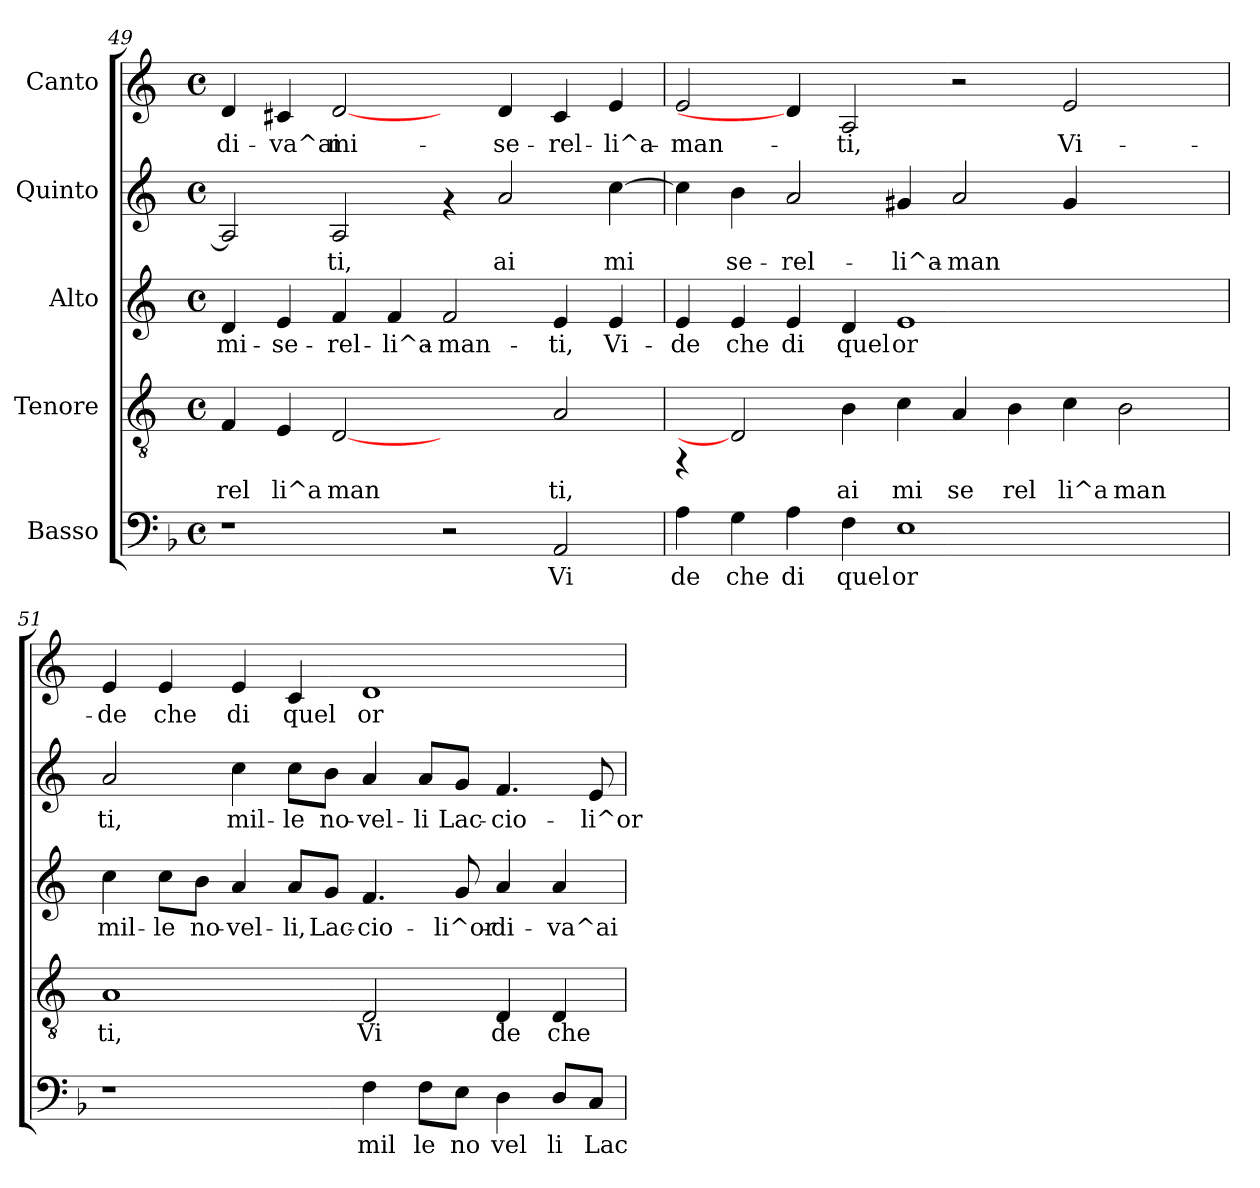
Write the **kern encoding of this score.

**kern	**text	**kern	**text	**kern	**text	**kern	**text	**kern	**text
*part5	*part5	*part4	*part4	*part3	*part3	*part2	*part2	*part1	*part1
*staff5	*staff5	*staff4	*staff4	*staff3	*staff3	*staff2	*staff2	*staff1	*staff1
*I"Basso	*	*I"Tenore	*	*I"Alto	*	*I"Quinto	*	*I"Canto	*
!!LO:LB:g=z
*clefF4	*	*clefGv2	*	*clefG2	*	*clefG2	*	*clefG2	*
*	*	*ITrd-3c-5	*	*ITrd-3c-5	*	*ITrd-3c-5	*	*ITrd-3c-5	*
*k[b-]	*	*k[b-]	*	*k[b-]	*	*k[b-]	*	*k[b-]	*
*F:	*	*F:	*	*F:	*	*F:	*	*F:	*
*M4/4	*	*M4/4	*	*M4/4	*	*M4/4	*	*M4/4	*
*met(c)	*	*met(c)	*	*met(c)	*	*met(c)	*	*met(c)	*
=49	=49	=49	=49	=49	=49	=49	=49	=49	=49
!	!	!	!LO:LY:b:cj	!	!LO:LY:b:cj	!	!LO:LY:b:cj	!	!LO:LY:b:cj
1r	.	4B-/	rel	4g/	mi-	2d/]	--	4g/	di-
!	!	!	!LO:LY:b:cj	!	!LO:LY:b:cj	!	!	!	!LO:LY:b:cj
.	.	4A/	li^a	4a/	-se-	.	.	4f#X/	-va^ai
!	!	!	!LO:LY:b:cj	!	!LO:LY:b:cj	!	!LO:LY:b:cj	!	!LO:LY:b:cj
.	.	[2G	man	4b-/	-rel-	2d/	-ti,	[2g/	mi-
!	!	!	!	!	!LO:LY:b:cj	!	!	!	!
.	.	.	.	4b-/	-li^a-	.	.	.	.
!	!	!	!	!	!LO:LY:b:cj	!	!	!	!
2r	.	2ryy	.	2b-/	-man-	4rf	.	4ryy	.
!	!	!	!	!	!	!	!LO:LY:b:cj	!	!LO:LY:b:cj
.	.	.	.	.	.	2dd/	ai	4g/	-se-
!	!LO:LY:b:cj	!	!LO:LY:b:cj	!	!LO:LY:b:cj	!	!	!	!LO:LY:b:cj
2AA/	Vi	2d/	ti,	4a/	-ti,	.	.	4f#/	-rel-
!	!	!	!	!	!LO:LY:b:cj	!	!LO:LY:b:cj	!	!LO:LY:b:cj
.	.	.	.	4a/	Vi-	[>4ff\	mi-	4a/	-li^a-
=50	=50	=50	=50	=50	=50	=50	=50	=50	=50
!	!LO:LY:b:cj	!	!	!	!LO:LY:b:cj	!	!LO:LY:b:cj	!	!LO:LY:b:cj
4A\	de	4rFF	.	4a/	-de	4ff\]	--	2a/	-man-
!	!LO:LY:b:cj	!	!	!	!LO:LY:b:cj	!	!LO:LY:b:cj	!	!
4G\	che	2G]	.	4a/	che	4ee\	-se-	.	.
!	!LO:LY:b:cj	!	!	!	!LO:LY:b:cj	!	!LO:LY:b:cj	!	!
4A\	di	.	.	4a/	di	2dd/	-rel-	4g/]	.
!	!LO:LY:b:cj	!	!LO:LY:b:cj	!	!LO:LY:b:cj	!	!	!	!LO:LY:b:cj
4F\	quel	4e\	ai	4g/	quel	.	.	2d/	-ti,
!	!LO:LY:b:cj	!	!LO:LY:b:cj	!	!LO:LY:b:cj	!	!LO:LY:b:cj	!	!
1E	or	4f\	mi	1a	or	4cc#X/	-li^a-	.	.
!	!	!	!LO:LY:b:cj	!	!	!	!LO:LY:b:cj	!	!
.	.	4d/	se	.	.	2dd/	-man-	2r	.
!	!	!	!LO:LY:b:cj	!	!	!	!	!	!
.	.	4e\	rel	.	.	.	.	.	.
!	!	!	!LO:LY:b:cj	!	!	!	!LO:LY:b:cj	!	!LO:LY:b:cj
.	.	4f\	li^a	.	.	4cc#/	--	2a/	Vi-
!	!	!	!LO:LY:b:cj	!	!	!	!	!	!
2ryy	.	2e\	man	2ryy	.	2ryy	.	.	.
.	.	.	.	.	.	.	.	4ryy	.
=51	=51	=51	=51	=51	=51	=51	=51	=51	=51
!	!	!	!LO:LY:b:cj	!	!LO:LY:b:cj	!	!LO:LY:b:cj	!	!LO:LY:b:cj
1r	.	1d	ti,	4ff\	mil-	2dd/	-ti,	4a/	-de
!	!	!	!	!	!LO:LY:b:cj	!	!	!	!LO:LY:b:cj
.	.	.	.	8ff\L	-le	.	.	4a/	che
!	!	!	!	!	!LO:LY:b:cj	!	!	!	!
.	.	.	.	8ee\J	no-	.	.	.	.
!	!	!	!	!	!LO:LY:b:cj	!	!LO:LY:b:cj	!	!LO:LY:b:cj
.	.	.	.	4dd/	-vel-	4ff\	mil-	4a/	di
!	!	!	!	!	!LO:LY:b:cj	!	!LO:LY:b:cj	!	!LO:LY:b:cj
.	.	.	.	8dd/L	-li,	8ff\L	-le	4f/	quel
!	!	!	!	!	!LO:LY:b:cj	!	!LO:LY:b:cj	!	!
.	.	.	.	8cc/J	Lac-	8ee\J	no-	.	.
!	!LO:LY:b:cj	!	!LO:LY:b:cj	!	!LO:LY:b:cj	!	!LO:LY:b:cj	!	!LO:LY:b:cj
4F\	mil	2G/	Vi	4.b-/	-cio-	4dd/	-vel-	1g	or
!	!LO:LY:b:cj	!	!	!	!	!	!LO:LY:b:cj	!	!
8F\L	le	.	.	.	.	8dd/L	-li	.	.
!	!LO:LY:b:cj	!	!	!	!LO:LY:b:cj	!	!LO:LY:b:cj	!	!
8E\J	no	.	.	8cc/	-li^or-	8cc/J	Lac-	.	.
!	!LO:LY:b:cj	!	!LO:LY:b:cj	!	!LO:LY:b:cj	!	!LO:LY:b:cj	!	!
4D\	vel	4G/	de	4dd/	-di-	4.b-/	-cio-	.	.
!	!LO:LY:b:cj	!	!LO:LY:b:cj	!	!LO:LY:b:cj	!	!	!	!
8D/L	li	4G/	che	4dd/	-va^ai	.	.	.	.
!	!LO:LY:b:cj	!	!	!	!	!	!LO:LY:b:cj	!	!
8C/J	Lac	.	.	.	.	8a/	-li^or-	.	.
=	=	=	=	=	=	=	=	=	=
*-	*-	*-	*-	*-	*-	*-	*-	*-	*-
